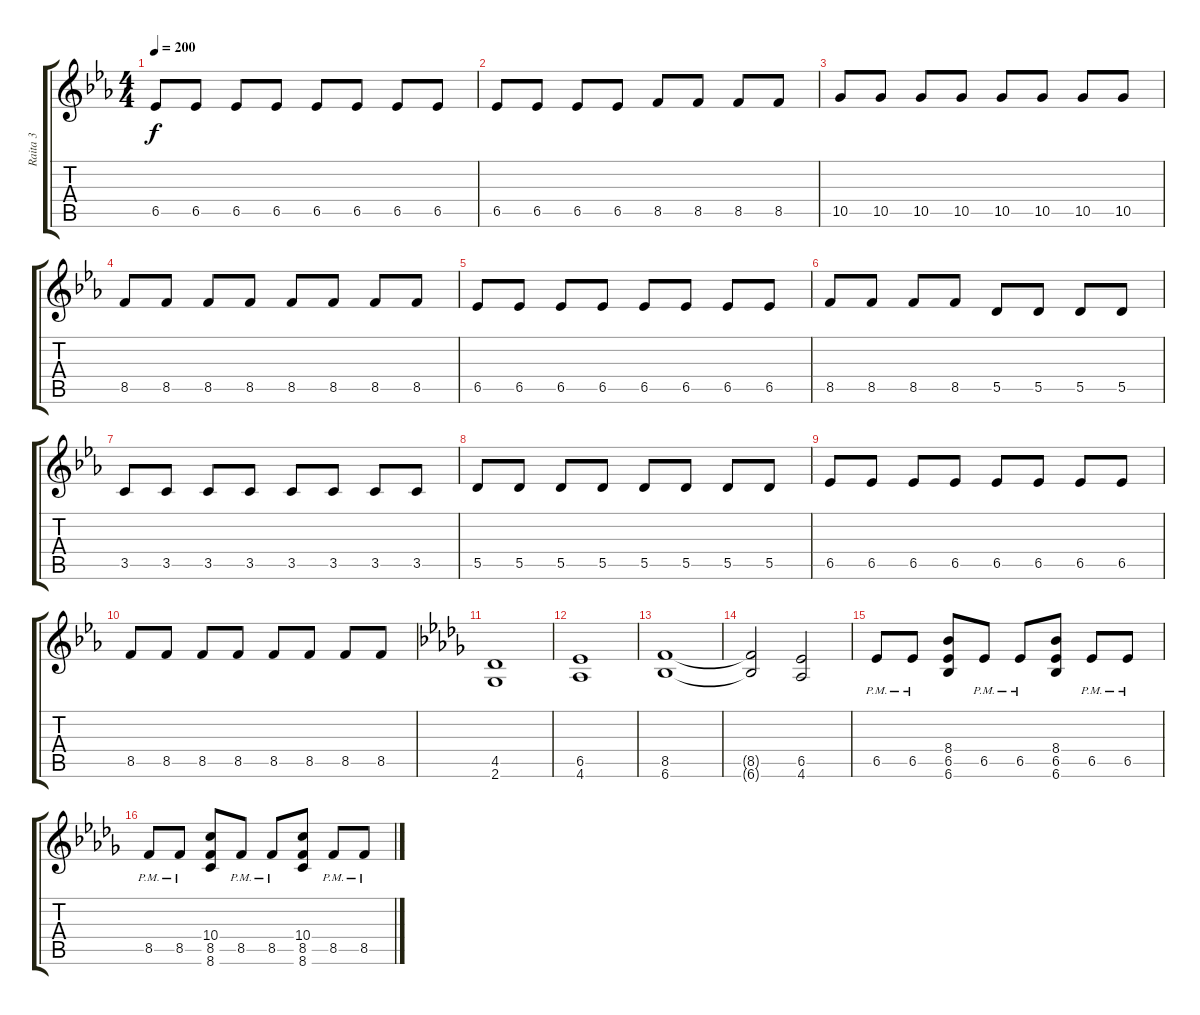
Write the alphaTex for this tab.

\track ("Raita 3" "Raita 3") {instrument distortionguitar}
\staff {score tabs}
\tuning (E4 B3 G3 D3 A2 E2) {hide}
\ts (4 4)
\tempo 200
\clef g2
\ks eb
6.5.8{dy f} 6.5.8 6.5.8 6.5.8 6.5.8 6.5.8 6.5.8 6.5.8 |
6.5.8 6.5.8 6.5.8 6.5.8 8.5.8 8.5.8 8.5.8 8.5.8 |
10.5.8 10.5.8 10.5.8 10.5.8 10.5.8 10.5.8 10.5.8 10.5.8 |
8.5.8 8.5.8 8.5.8 8.5.8 8.5.8 8.5.8 8.5.8 8.5.8 |
6.5.8 6.5.8 6.5.8 6.5.8 6.5.8 6.5.8 6.5.8 6.5.8 |
8.5.8 8.5.8 8.5.8 8.5.8 5.5.8 5.5.8 5.5.8 5.5.8 |
3.5.8 3.5.8 3.5.8 3.5.8 3.5.8 3.5.8 3.5.8 3.5.8 |
5.5.8 5.5.8 5.5.8 5.5.8 5.5.8 5.5.8 5.5.8 5.5.8 |
6.5.8 6.5.8 6.5.8 6.5.8 6.5.8 6.5.8 6.5.8 6.5.8 |
8.5.8 8.5.8 8.5.8 8.5.8 8.5.8 8.5.8 8.5.8 8.5.8 |
\ks db
(4.5 2.6).1 |
(6.5 4.6).1 |
(8.5 6.6).1 |
(8.5{t} 6.6{t}).2 (6.5 4.6).2 |
6.5{pm}.8 6.5{pm}.8 (8.4 6.5 6.6).8 6.5{pm}.8 6.5{pm}.8 (8.4 6.5 6.6).8 6.5{pm}.8 6.5{pm}.8 |
8.5{pm}.8 8.5{pm}.8 (10.4 8.5 8.6).8 8.5{pm}.8 8.5{pm}.8 (10.4 8.5 8.6).8 8.5{pm}.8 8.5{pm}.8
